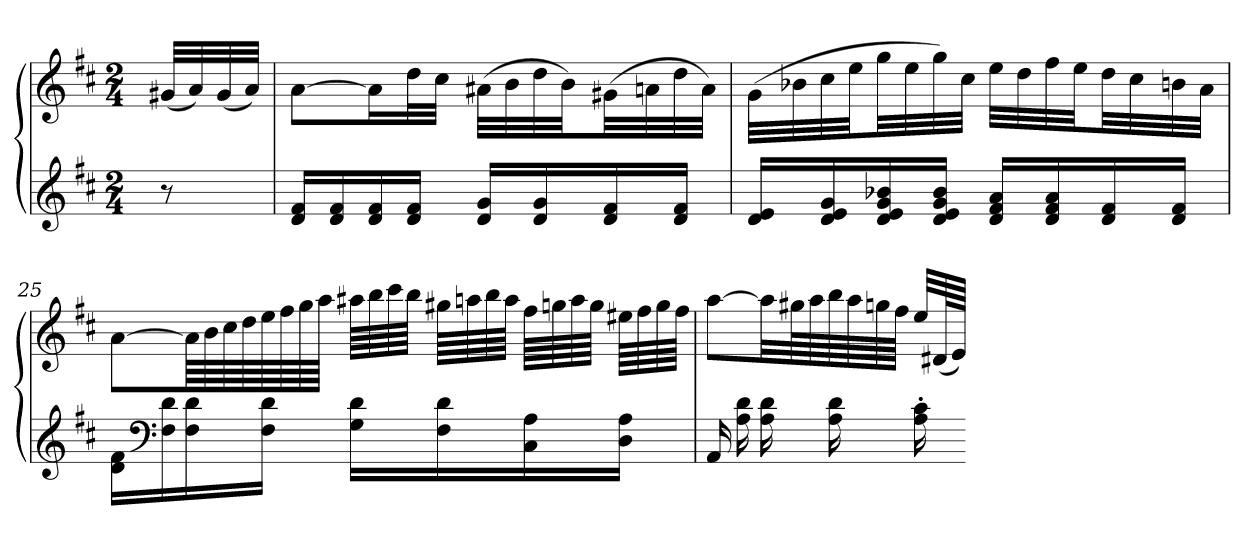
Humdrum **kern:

**kern	**kern
*part1	*part1
*staff2	*staff1
*clefG2	*clefG2
*k[f#c#]	*k[f#c#]
*D:	*D:
*M2/4	*M2/4
=	=
8r	(32g#XLLL
.	32a)
.	(32g#
.	32aJJJ)
=23	=23
16d 16f#LL	[8aL
16d 16f#	.
16d 16f#	16aL]
16d 16f#JJ	32ddL
.	32cc#JJJ
16d 16gLL	(32a#XLLL
.	32b
16d 16g	32dd
.	32bJJ)
16d 16f#	(32g#XLL
.	32an
16d 16f#JJ	32dd
.	32aJJJ)
=24	=24
16d 16eLL	(32gLLL
.	32b-X
16d 16e 16g	32cc#
.	32eeJJ
16d 16e 16g 16b-X	32ggLL
.	32ee
16d 16e 16g 16b-JJ	32gg)
.	32cc#JJJ
16d 16f# 16aLL	32eeLLL
.	32dd
16d 16f# 16a	32ff#
.	32eeJJ
16d 16f#	32ddLL
.	32cc#
16d 16f#JJ	32bn
.	32aJJJ
=25	=25
16d 16f#LL	[8aL
*clefF4	*
16F# 16d	.
16F# 16d	64aLLL]
.	64b
.	64cc#
.	64dd
16F# 16dJJ	64ee
.	64ff#
.	64gg
.	64aaJJJJ
16G 16dLL	64aa#XLLLL
.	64bb
.	64ccc#
.	64bbJJJJ
16F# 16d	64gg#XLLLL
.	64aan
.	64bb
.	64aaJJJJ
16C# 16A	64ff#LLLL
.	64ggn
.	64aa
.	64ggJJJJ
16D 16AJJ	64ee#XLLLL
.	64ff#
.	64gg
.	64ff#JJJJ
=26	=26
16AA	[8aaL
16A 16d	.
16A 16d	32aaLL]
.	64gg#XL
.	64aa
16A 16d	64bb
.	64aa
.	64ggn
.	64ff#JJJJ
16A' 16c#'	32eeLLL
.	(64d#XL
.	64eJJJJ)
=-	=-
*-	*-
